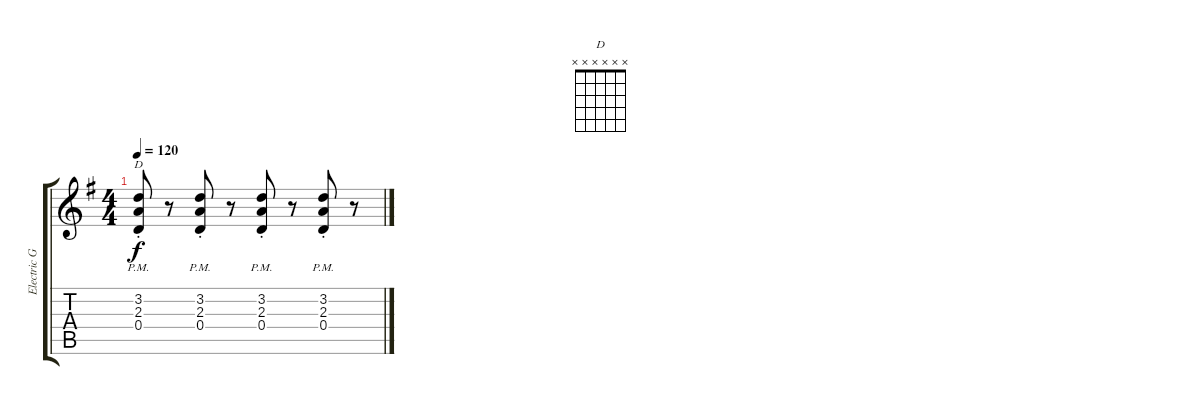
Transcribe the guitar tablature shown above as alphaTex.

\track ("Electric Guitar" "Electric G") {instrument overdrivenguitar}
\staff {score tabs}
\tuning (E4 B3 G3 D3 A2 E2) {hide}
\chord ("D" x x x x x x)
\ts (4 4)
\tempo 120
\clef g2
\ks g
(3.2{pm st} 2.3{pm st} 0.4{pm st}).8{ch "D" dy f} r.8 (3.2{pm st} 2.3{pm st} 0.4{pm st}).8 r.8 (3.2{pm st} 2.3{pm st} 0.4{pm st}).8 r.8 (3.2{pm st} 2.3{pm st} 0.4{pm st}).8 r.8
